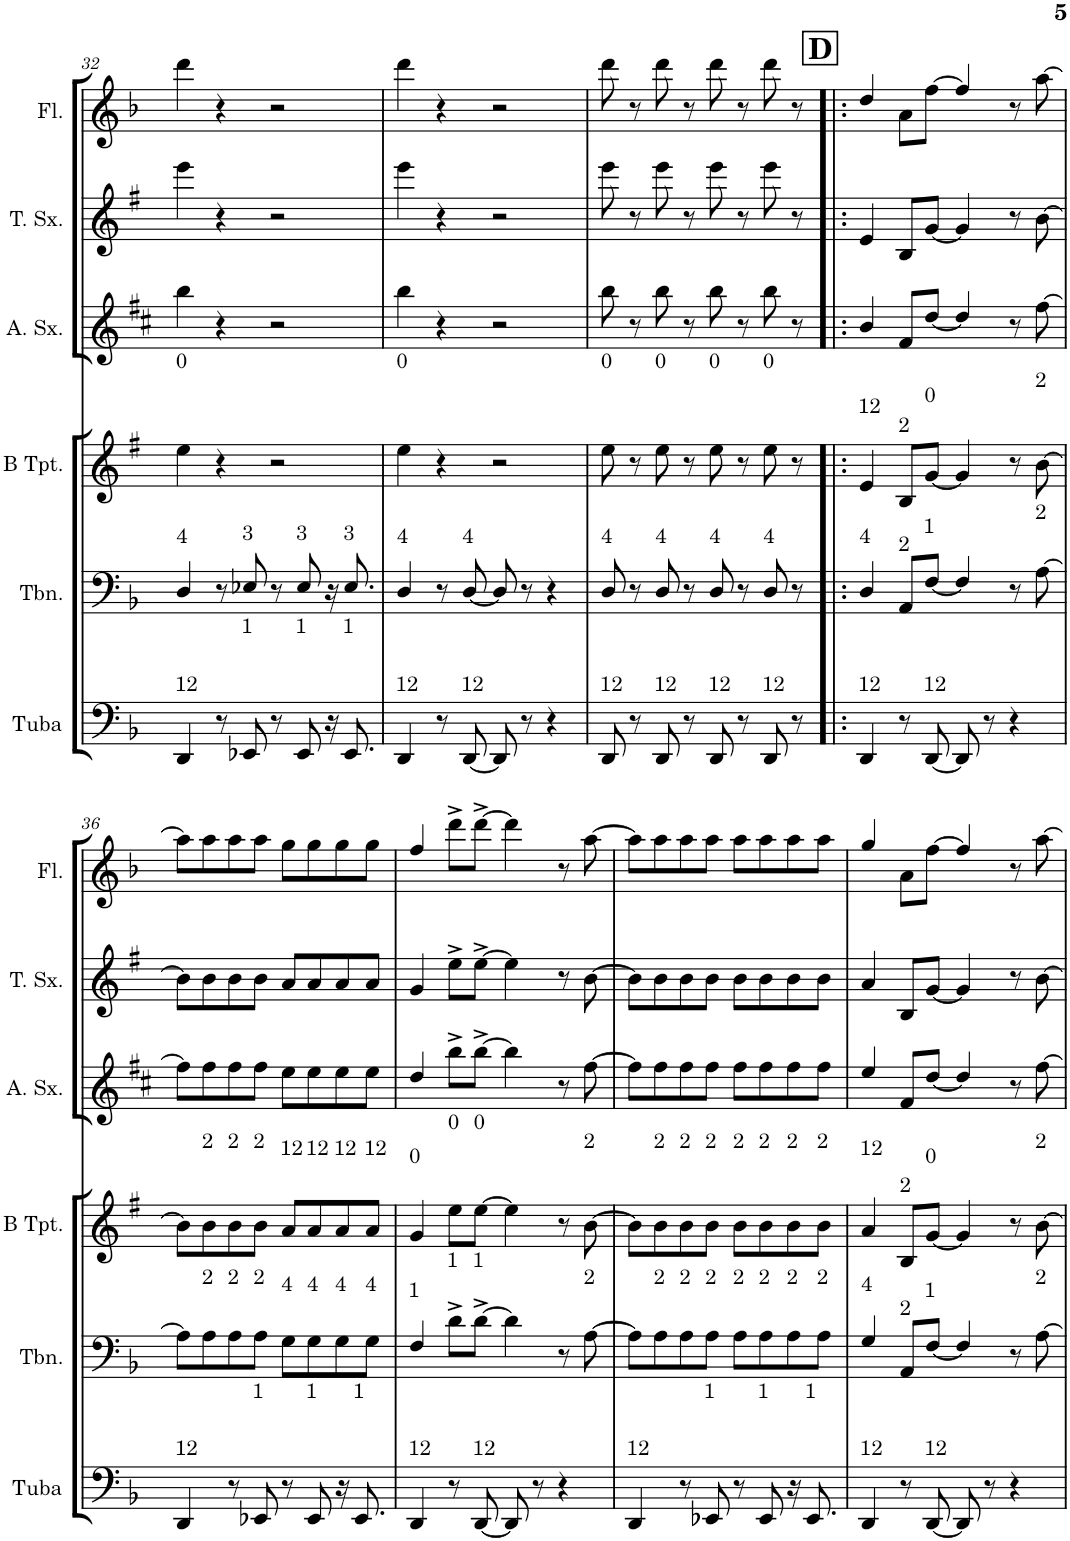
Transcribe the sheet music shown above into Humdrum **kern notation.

**kern	**kern	**kern	**kern	**kern	**kern
*part6	*part5	*part4	*part3	*part2	*part1
*staff6	*staff5	*staff4	*staff3	*staff2	*staff1
*I"Tuba	*I"Trombone	*I"Trumpet in B	*I"Alto Sax.	*I"Tenor Sax.	*I"Flauta Transversal
*I'Tuba	*I'Tbn.	*	*I'A. Sx.	*I'T. Sx.	*I'Fl.
!!LO:PB:g=z
*clefF4	*clefF4	*clefG2	*clefG2	*clefG2	*clefG2
*	*	*Trd1c2	*Trd5c9	*Trd8c14	*
*k[b-]	*k[b-]	*k[f#]	*k[f#c#]	*k[f#]	*k[b-]
*d:	*d:	*e:	*b:	*e:	*d:
*M4/4	*M4/4	*M4/4	*M4/4	*M4/4	*M4/4
*met(c)	*met(c)	*met(c)	*met(c)	*met(c)	*met(c)
=32	=32	=32	=32	=32	=32
!	!	!LO:TX:a:t=0	!	!	!
!	!LO:TX:a:t=4	!	!	!	!
!LO:TX:a:t=12	!	!	!	!	!
4DD/	4D/	4ee\	4bb\	4eee\	4ddd\
8r	8r	4r	4r	4r	4r
!	!LO:TX:a:t=3	!	!	!	!
!LO:TX:a:t=1	!	!	!	!	!
8EE-X/	8E-X/	.	.	.	.
8r	8r	2r	2r	2r	2r
!	!LO:TX:a:t=3	!	!	!	!
!LO:TX:a:t=1	!	!	!	!	!
8EE-/	8E-/	.	.	.	.
16r	16r	.	.	.	.
!	!LO:TX:a:t=3	!	!	!	!
!LO:TX:a:t=1	!	!	!	!	!
8.EE-/	8.E-/	.	.	.	.
=33	=33	=33	=33	=33	=33
!	!	!LO:TX:a:t=0	!	!	!
!	!LO:TX:a:t=4	!	!	!	!
!LO:TX:a:t=12	!	!	!	!	!
4DD/	4D/	4ee\	4bb\	4eee\	4ddd\
8r	8r	4r	4r	4r	4r
!	!LO:TX:a:t=4	!	!	!	!
!LO:TX:a:t=12	!	!	!	!	!
[8DD/	[8D/	.	.	.	.
8DD/]	8D/]	2r	2r	2r	2r
8r	8r	.	.	.	.
4r	4r	.	.	.	.
=34	=34	=34	=34	=34	=34
!	!	!LO:TX:a:t=0	!	!	!
!	!LO:TX:a:t=4	!	!	!	!
!LO:TX:a:t=12	!	!	!	!	!
8DD/	8D/	8ee\	8bb\	8eee\	8ddd\
8r	8r	8r	8r	8r	8r
!	!	!LO:TX:a:t=0	!	!	!
!	!LO:TX:a:t=4	!	!	!	!
!LO:TX:a:t=12	!	!	!	!	!
8DD/	8D/	8ee\	8bb\	8eee\	8ddd\
8r	8r	8r	8r	8r	8r
!	!	!LO:TX:a:t=0	!	!	!
!	!LO:TX:a:t=4	!	!	!	!
!LO:TX:a:t=12	!	!	!	!	!
8DD/	8D/	8ee\	8bb\	8eee\	8ddd\
8r	8r	8r	8r	8r	8r
!	!	!LO:TX:a:t=0	!	!	!
!	!LO:TX:a:t=4	!	!	!	!
!LO:TX:a:t=12	!	!	!	!	!
8DD/	8D/	8ee\	8bb\	8eee\	8ddd\
8r	8r	8r	8r	8r	8r
!!LO:REH:place=s1:a:B:cj:fs=14:t=D
=35!|:	=35!|:	=35!|:	=35!|:	=35!|:	=35!|:
!	!	!LO:TX:a:t=12	!	!	!
!	!LO:TX:a:t=4	!	!	!	!
!LO:TX:a:t=12	!	!	!	!	!
4DD/	4D/	4e/	4b/	4e/	4dd/
!	!	!LO:TX:a:t=2	!	!	!
!	!LO:TX:a:t=2	!	!	!	!
8r	8AA/L	8B/L	8f#/L	8B/L	8a\L
!	!	!LO:TX:a:t=0	!	!	!
!	!LO:TX:a:t=1	!	!	!	!
!LO:TX:a:t=12	!	!	!	!	!
[8DD/	[8F/J	[8g/J	[8dd/J	[8g/J	[8ff\J
8DD/]	4F/]	4g/]	4dd/]	4g/]	4ff/]
8r	.	.	.	.	.
4r	8r	8r	8r	8r	8r
!	!	!LO:TX:a:t=2	!	!	!
!	!LO:TX:a:t=2	!	!	!	!
.	[8A\	[8b\	[8ff#\	[8b\	[8aa\
!!LO:LB:g=z
=36	=36	=36	=36	=36	=36
!LO:TX:a:t=12	!	!	!	!	!
4DD/	8A\L]	8b\L]	8ff#\L]	8b\L]	8aa\L]
!	!	!LO:TX:a:t=2	!	!	!
!	!LO:TX:a:t=2	!	!	!	!
.	8A\	8b\	8ff#\	8b\	8aa\
!	!	!LO:TX:a:t=2	!	!	!
!	!LO:TX:a:t=2	!	!	!	!
8r	8A\	8b\	8ff#\	8b\	8aa\
!	!	!LO:TX:a:t=2	!	!	!
!	!LO:TX:a:t=2	!	!	!	!
!LO:TX:a:t=1	!	!	!	!	!
8EE-X/	8A\J	8b\J	8ff#\J	8b\J	8aa\J
!	!	!LO:TX:a:t=12	!	!	!
!	!LO:TX:a:t=4	!	!	!	!
8r	8G\L	8a/L	8ee\L	8a/L	8gg\L
!	!	!LO:TX:a:t=12	!	!	!
!	!LO:TX:a:t=4	!	!	!	!
!LO:TX:a:t=1	!	!	!	!	!
8EE-/	8G\	8a/	8ee\	8a/	8gg\
!	!	!LO:TX:a:t=12	!	!	!
!	!LO:TX:a:t=4	!	!	!	!
16r	8G\	8a/	8ee\	8a/	8gg\
!LO:TX:a:t=1	!	!	!	!	!
8.EE-/	.	.	.	.	.
!	!	!LO:TX:a:t=12	!	!	!
!	!LO:TX:a:t=4	!	!	!	!
.	8G\J	8a/J	8ee\J	8a/J	8gg\J
=37	=37	=37	=37	=37	=37
!	!	!LO:TX:a:t=0	!	!	!
!	!LO:TX:a:t=1	!	!	!	!
!LO:TX:a:t=12	!	!	!	!	!
4DD/	4F/	4g/	4dd/	4g/	4ff/
!	!	!LO:TX:a:t=0	!	!	!
!	!LO:TX:a:t=1	!	!	!	!
8r	8d^\L	8ee\L	8bb^\L	8ee^\L	8ddd^\L
!	!	!LO:TX:a:t=0	!	!	!
!	!LO:TX:a:t=1	!	!	!	!
!LO:TX:a:t=12	!	!	!	!	!
[8DD/	[8d^\J	[8ee\J	[8bb^\J	[8ee^\J	[8ddd^\J
8DD/]	4d\]	4ee\]	4bb\]	4ee\]	4ddd\]
8r	.	.	.	.	.
4r	8r	8r	8r	8r	8r
!	!	!LO:TX:a:t=2	!	!	!
!	!LO:TX:a:t=2	!	!	!	!
.	[8A\	[8b\	[8ff#\	[8b\	[8aa\
=38	=38	=38	=38	=38	=38
!LO:TX:a:t=12	!	!	!	!	!
4DD/	8A\L]	8b\L]	8ff#\L]	8b\L]	8aa\L]
!	!	!LO:TX:a:t=2	!	!	!
!	!LO:TX:a:t=2	!	!	!	!
.	8A\	8b\	8ff#\	8b\	8aa\
!	!	!LO:TX:a:t=2	!	!	!
!	!LO:TX:a:t=2	!	!	!	!
8r	8A\	8b\	8ff#\	8b\	8aa\
!	!	!LO:TX:a:t=2	!	!	!
!	!LO:TX:a:t=2	!	!	!	!
!LO:TX:a:t=1	!	!	!	!	!
8EE-X/	8A\J	8b\J	8ff#\J	8b\J	8aa\J
!	!	!LO:TX:a:t=2	!	!	!
!	!LO:TX:a:t=2	!	!	!	!
8r	8A\L	8b\L	8ff#\L	8b\L	8aa\L
!	!	!LO:TX:a:t=2	!	!	!
!	!LO:TX:a:t=2	!	!	!	!
!LO:TX:a:t=1	!	!	!	!	!
8EE-/	8A\	8b\	8ff#\	8b\	8aa\
!	!	!LO:TX:a:t=2	!	!	!
!	!LO:TX:a:t=2	!	!	!	!
16r	8A\	8b\	8ff#\	8b\	8aa\
!LO:TX:a:t=1	!	!	!	!	!
8.EE-/	.	.	.	.	.
!	!	!LO:TX:a:t=2	!	!	!
!	!LO:TX:a:t=2	!	!	!	!
.	8A\J	8b\J	8ff#\J	8b\J	8aa\J
=39	=39	=39	=39	=39	=39
!	!	!LO:TX:a:t=12	!	!	!
!	!LO:TX:a:t=4	!	!	!	!
!LO:TX:a:t=12	!	!	!	!	!
4DD/	4G/	4a/	4ee/	4a/	4gg/
!	!	!LO:TX:a:t=2	!	!	!
!	!LO:TX:a:t=2	!	!	!	!
8r	8AA/L	8B/L	8f#/L	8B/L	8a\L
!	!	!LO:TX:a:t=0	!	!	!
!	!LO:TX:a:t=1	!	!	!	!
!LO:TX:a:t=12	!	!	!	!	!
[8DD/	[8F/J	[8g/J	[8dd/J	[8g/J	[8ff\J
8DD/]	4F/]	4g/]	4dd/]	4g/]	4ff/]
8r	.	.	.	.	.
4r	8r	8r	8r	8r	8r
!	!	!LO:TX:a:t=2	!	!	!
!	!LO:TX:a:t=2	!	!	!	!
.	[8A\	[8b\	[8ff#\	[8b\	[8aa\
=	=	=	=	=	=
*-	*-	*-	*-	*-	*-
